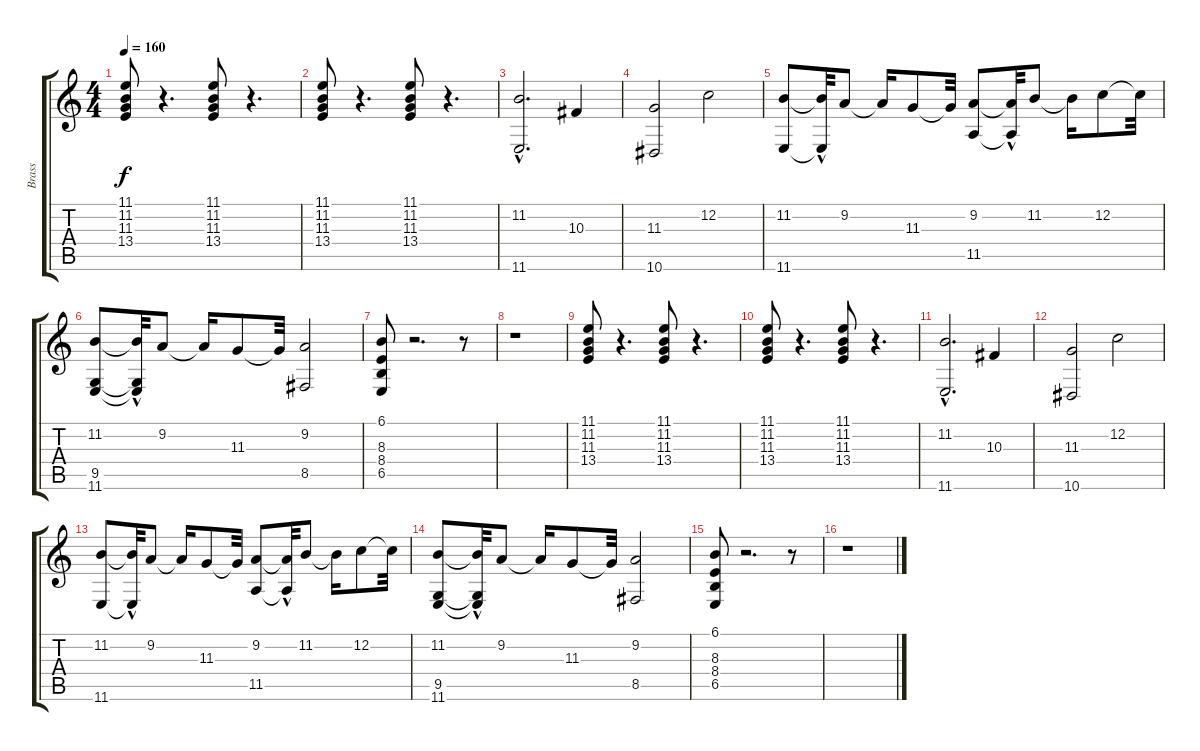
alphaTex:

\track ("Brass" "Brass") {instrument brasssection}
\staff {score tabs}
\tuning (F4 C4 Ab3 Eb3 Bb2 F2) {hide}
\ts (4 4)
\tempo 160
\clef g2
\ks c
(11.1 11.2 11.3 13.4).8{dy f instrument brasssection} r.4{d} (11.1 11.2 11.3 13.4).8 r.4{d} |
(11.1 11.2 11.3 13.4).8 r.4{d} (11.1 11.2 11.3 13.4).8 r.4{d} |
(11.2{hac} 11.6).2{d} 10.3.4 |
(11.3 10.6).2 12.2.2 |
(11.2 11.6).8 (11.2{t} 11.6{hac t}).32 9.2.8 9.2{t}.16 11.3.8 11.3{t}.32 (9.2 11.5).8 (9.2{t} 11.5{hac t}).32 11.2.8 11.2{t}.16 12.2.8 12.2{t}.32 |
(11.2 9.5 11.6).8 (11.2{t} 9.5{hac t} 11.6{hac t}).32 9.2.8 9.2{t}.16 11.3.8 11.3{t}.32 (9.2 8.5).2 |
(6.1 8.3 8.4 6.5).8 r.2{d} r.8 |
r.1 |
(11.1 11.2 11.3 13.4).8 r.4{d} (11.1 11.2 11.3 13.4).8 r.4{d} |
(11.1 11.2 11.3 13.4).8 r.4{d} (11.1 11.2 11.3 13.4).8 r.4{d} |
(11.2{hac} 11.6).2{d} 10.3.4 |
(11.3 10.6).2 12.2.2 |
(11.2 11.6).8 (11.2{t} 11.6{hac t}).32 9.2.8 9.2{t}.16 11.3.8 11.3{t}.32 (9.2 11.5).8 (9.2{t} 11.5{hac t}).32 11.2.8 11.2{t}.16 12.2.8 12.2{t}.32 |
(11.2 9.5 11.6).8 (11.2{t} 9.5{hac t} 11.6{hac t}).32 9.2.8 9.2{t}.16 11.3.8 11.3{t}.32 (9.2 8.5).2 |
(6.1 8.3 8.4 6.5).8 r.2{d} r.8 |
r.1
